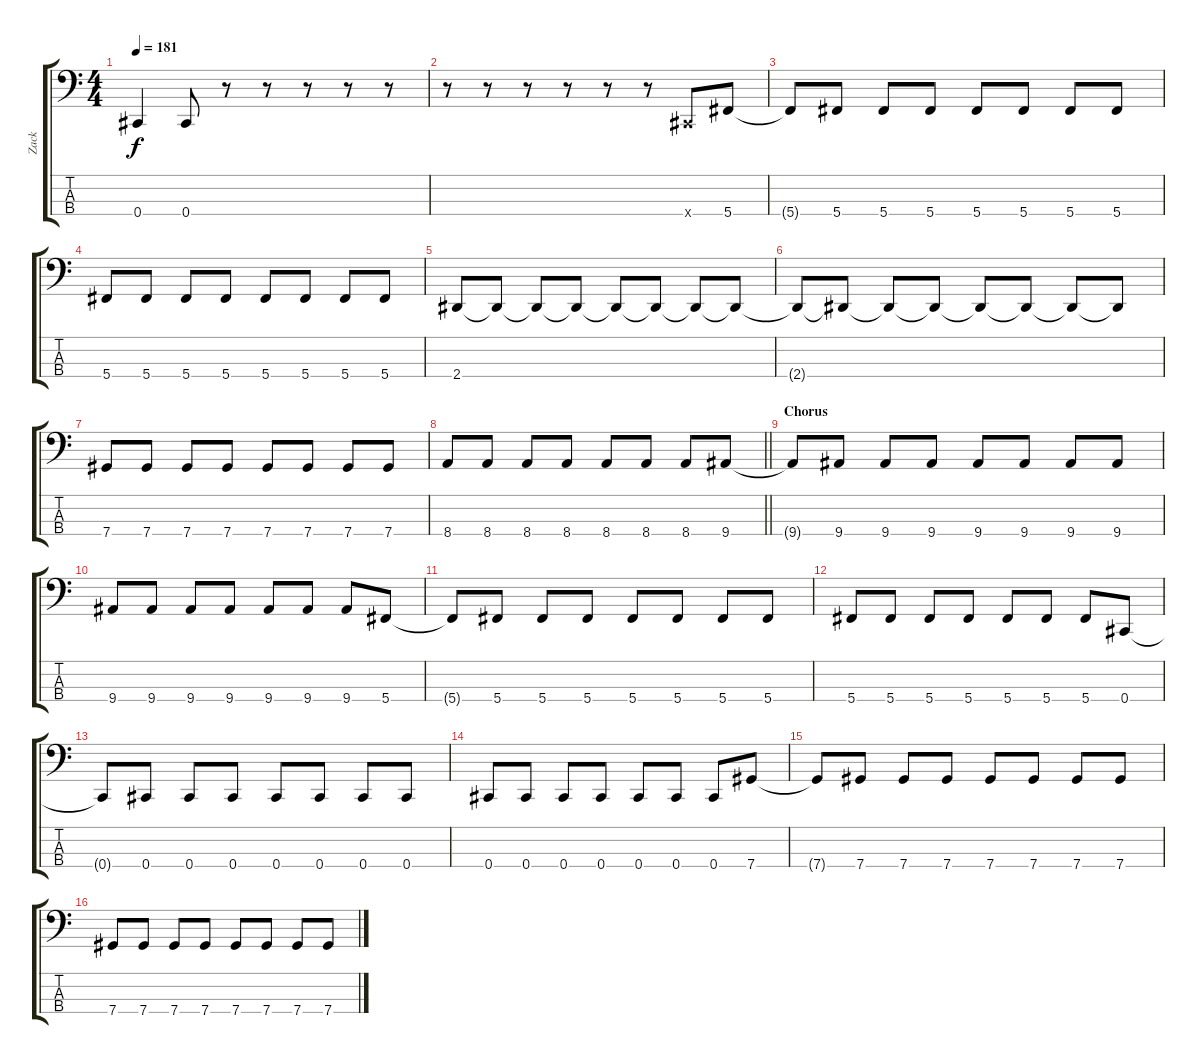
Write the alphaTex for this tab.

\track ("Zack" "Zack") {instrument electricbassfinger}
\staff {score tabs}
\tuning (Gb2 Db2 Ab1 Db1) {hide}
\ts (4 4)
\tempo 181
\clef f4
\ks c
0.4{t}.4{dy f} 0.4.8 r.8 r.8 r.8 r.8 r.8 |
r.8 r.8 r.8 r.8 r.8 r.8 0.4{x}.8 5.4.8 |
5.4{t}.8 5.4.8 5.4.8 5.4.8 5.4.8 5.4.8 5.4.8 5.4.8 |
5.4.8 5.4.8 5.4.8 5.4.8 5.4.8 5.4.8 5.4.8 5.4.8 |
2.4.8 2.4{t}.8 2.4{t}.8 2.4{t}.8 2.4{t}.8 2.4{t}.8 2.4{t}.8 2.4{t}.8 |
2.4{t}.8 2.4{t}.8 2.4{t}.8 2.4{t}.8 2.4{t}.8 2.4{t}.8 2.4{t}.8 2.4{t}.8 |
7.4.8 7.4.8 7.4.8 7.4.8 7.4.8 7.4.8 7.4.8 7.4.8 |
\barLineRight lightlight
8.4.8 8.4.8 8.4.8 8.4.8 8.4.8 8.4.8 8.4.8 9.4.8 |
\section ("" "Chorus")
9.4{t}.8 9.4.8 9.4.8 9.4.8 9.4.8 9.4.8 9.4.8 9.4.8 |
9.4.8 9.4.8 9.4.8 9.4.8 9.4.8 9.4.8 9.4.8 5.4.8 |
5.4{t}.8 5.4.8 5.4.8 5.4.8 5.4.8 5.4.8 5.4.8 5.4.8 |
5.4.8 5.4.8 5.4.8 5.4.8 5.4.8 5.4.8 5.4.8 0.4.8 |
0.4{t}.8 0.4.8 0.4.8 0.4.8 0.4.8 0.4.8 0.4.8 0.4.8 |
0.4.8 0.4.8 0.4.8 0.4.8 0.4.8 0.4.8 0.4.8 7.4.8 |
7.4{t}.8 7.4.8 7.4.8 7.4.8 7.4.8 7.4.8 7.4.8 7.4.8 |
7.4.8 7.4.8 7.4.8 7.4.8 7.4.8 7.4.8 7.4.8 7.4.8
